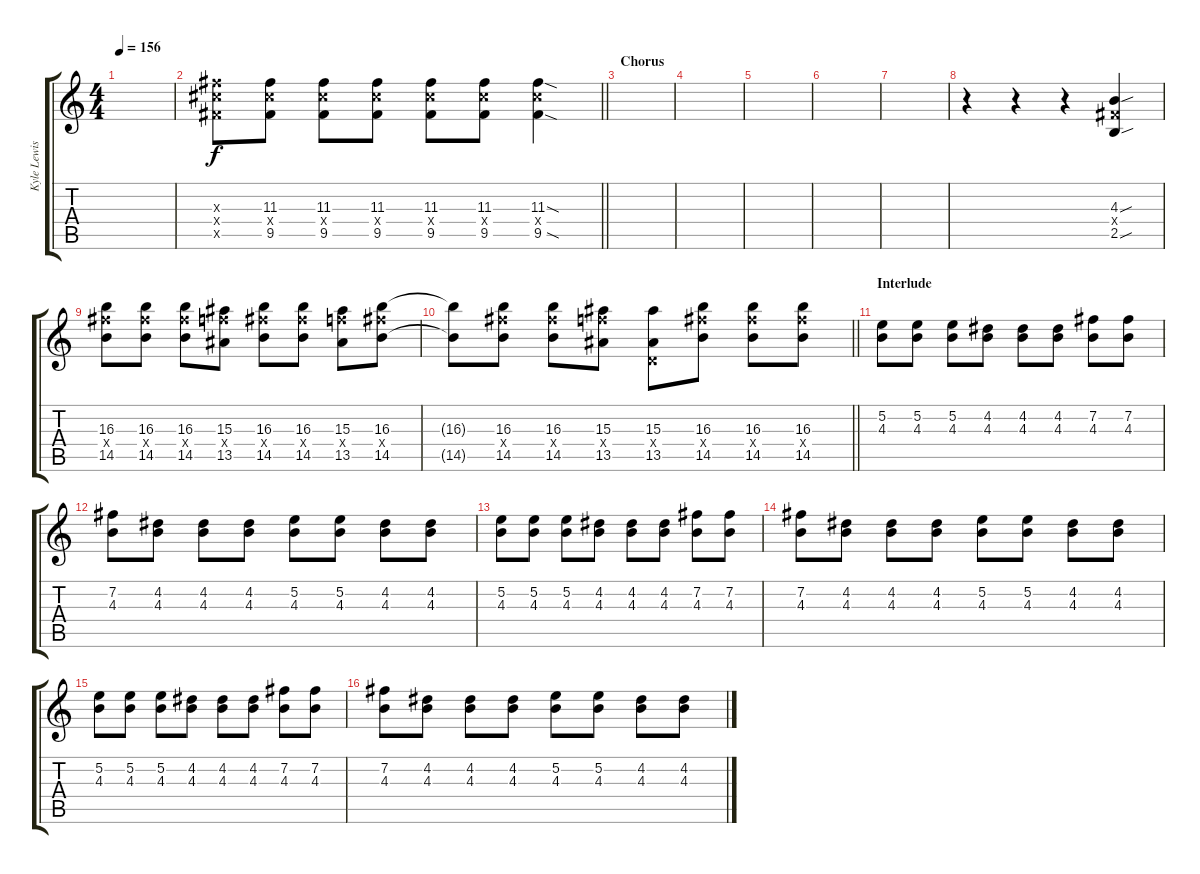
\track ("Kyle Lewis - Guitar" "Kyle Lewis") {instrument distortionguitar}
\staff {score tabs}
\tuning (E4 B3 G3 D3 A2 E2) {hide}
\ts (4 4)
\tempo 156
\clef g2
\ks c
|
\barLineRight lightlight
(11.3{x} 11.4{x} 9.5{x}).8 (11.3 11.4{x} 9.5).8 (11.3 11.4{x} 9.5).8 (11.3 11.4{x} 9.5).8 (11.3 11.4{x} 9.5).8 (11.3 11.4{x} 9.5).8 (11.3{sod} 11.4{x} 9.5{sod}).4 |
\section ("" "Chorus")
|
|
|
|
|
r.4 r.4 r.4 (4.3{sou} 4.4{x} 2.5{sou}).4 |
(16.3 16.4{x} 14.5).8 (16.3 16.4{x} 14.5).8 (16.3 16.4{x} 14.5).8 (15.3 15.4{x} 13.5).8 (16.3 16.4{x} 14.5).8 (16.3 16.4{x} 14.5).8 (15.3 15.4{x} 13.5).8 (16.3 16.4{x} 14.5).8 |
\barLineRight lightlight
(16.3{t} 14.5{t}).8 (16.3 16.4{x} 14.5).8 (16.3 16.4{x} 14.5).8 (15.3 15.4{x} 13.5).8 (15.3 0.4{x} 13.5).8 (16.3 16.4{x} 14.5).8 (16.3 16.4{x} 14.5).8 (16.3 16.4{x} 14.5).8 |
\section ("" "Interlude")
(5.2 4.3).8 (5.2 4.3).8 (5.2 4.3).8 (4.2 4.3).8 (4.2 4.3).8 (4.2 4.3).8 (7.2 4.3).8 (7.2 4.3).8 |
(7.2 4.3).8 (4.2 4.3).8 (4.2 4.3).8 (4.2 4.3).8 (5.2 4.3).8 (5.2 4.3).8 (4.2 4.3).8 (4.2 4.3).8 |
(5.2 4.3).8 (5.2 4.3).8 (5.2 4.3).8 (4.2 4.3).8 (4.2 4.3).8 (4.2 4.3).8 (7.2 4.3).8 (7.2 4.3).8 |
(7.2 4.3).8 (4.2 4.3).8 (4.2 4.3).8 (4.2 4.3).8 (5.2 4.3).8 (5.2 4.3).8 (4.2 4.3).8 (4.2 4.3).8 |
(5.2 4.3).8 (5.2 4.3).8 (5.2 4.3).8 (4.2 4.3).8 (4.2 4.3).8 (4.2 4.3).8 (7.2 4.3).8 (7.2 4.3).8 |
(7.2 4.3).8 (4.2 4.3).8 (4.2 4.3).8 (4.2 4.3).8 (5.2 4.3).8 (5.2 4.3).8 (4.2 4.3).8 (4.2 4.3).8
